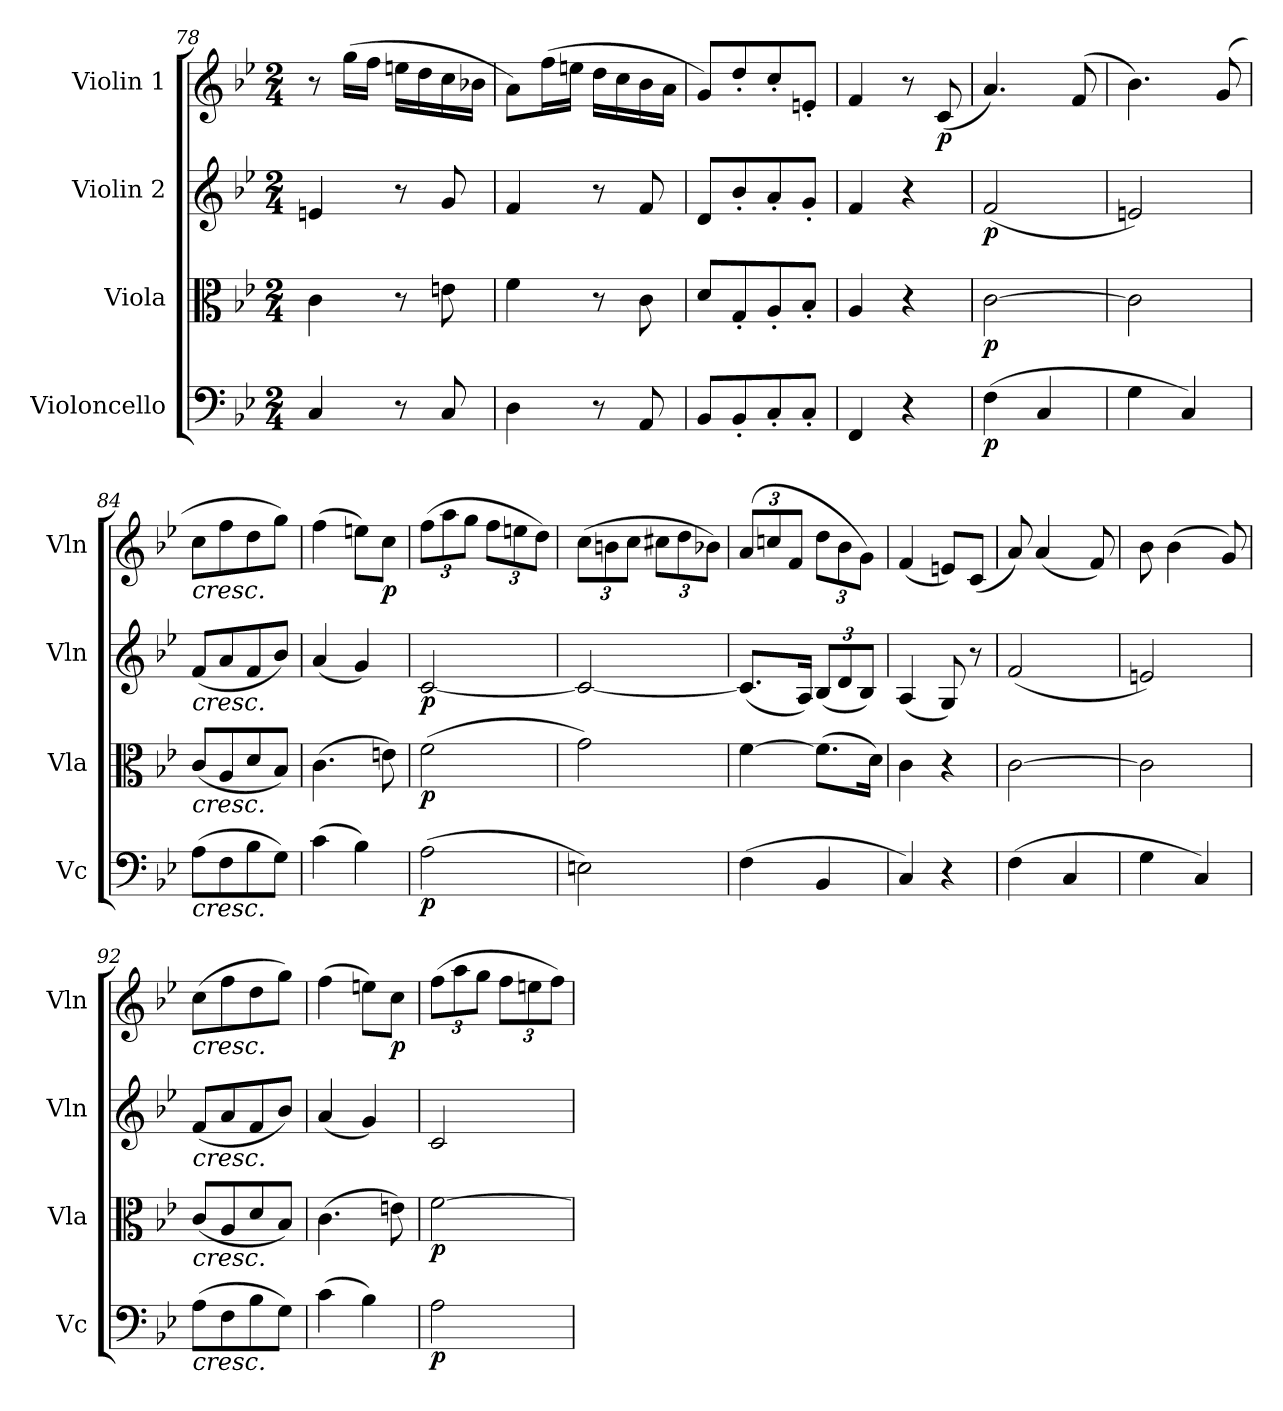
**kern	**dynam	**kern	**dynam	**kern	**dynam	**kern	**dynam
*part4	*part4	*part3	*part3	*part2	*part2	*part1	*part1
*staff4	*staff4	*staff3	*staff3	*staff2	*staff2	*staff1	*staff1
*I"Violoncello	*	*I"Viola	*	*I"Violin 2	*	*I"Violin 1	*
*I'Vc	*	*I'Vla	*	*I'Vln	*	*I'Vln	*
!!LO:LB:g=z
*clefF4	*	*clefC3	*	*clefG2	*	*clefG2	*
*k[b-e-]	*	*k[b-e-]	*	*k[b-e-]	*	*k[b-e-]	*
*M2/4	*	*M2/4	*	*M2/4	*	*M2/4	*
=78	=78	=78	=78	=78	=78	=78	=78
4C/	.	4c\	.	4en/	.	8r	.
.	.	.	.	.	.	(16gg\LL	.
.	.	.	.	.	.	16ff\JJ	.
8r	.	8r	.	8r	.	16een\LL	.
.	.	.	.	.	.	16dd\	.
8C/	.	8en\	.	8g/	.	16cc\	.
.	.	.	.	.	.	16b-X\JJ	.
=79	=79	=79	=79	=79	=79	=79	=79
4D\	.	4f\	.	4f/	.	8a\L)	.
.	.	.	.	.	.	(16ff\L	.
.	.	.	.	.	.	16een\JJ	.
8r	.	8r	.	8r	.	16dd\LL	.
.	.	.	.	.	.	16cc\	.
8AA/	.	8c\	.	8f/	.	16b-\	.
.	.	.	.	.	.	16a\JJ	.
!!LO:LB:g=z
=80	=80	=80	=80	=80	=80	=80	=80
8BB-/L	.	8d/L	.	8d/L	.	8g/L)	.
8BB-'/	.	8G'/	.	8b-'/	.	8dd'/	.
8C'/	.	8A'/	.	8a'/	.	8cc'/	.
8C'/J	.	8B-'/J	.	8g'/J	.	8en'/J	.
=81	=81	=81	=81	=81	=81	=81	=81
4FF/	.	4A/	.	4f/	.	4f/	.
4r	.	4r	.	4r	.	8r	.
!	!	!	!	!	!	!	!LO:DY:b
.	.	.	.	.	.	(8c/	p
=82	=82	=82	=82	=82	=82	=82	=82
!	!LO:DY:b	!	!LO:DY:b	!	!LO:DY:b	!	!
(4F\	p	[2c\	p	(2f/	p	4.a/)	.
4C/	.	.	.	.	.	.	.
.	.	.	.	.	.	(8f/	.
=83	=83	=83	=83	=83	=83	=83	=83
4G\	.	2c\]	.	2en/)	.	4.b-\)	.
4C/)	.	.	.	.	.	.	.
.	.	.	.	.	.	(8g/	.
=84	=84	=84	=84	=84	=84	=84	=84
!	!	!	!	!	!	!LO:TX:b:i:t=cresc.	!
!	!	!	!	!LO:TX:b:i:t=cresc.	!	!	!
!	!	!LO:TX:b:i:t=cresc.	!	!	!	!	!
!LO:TX:b:i:t=cresc.	!	!	!	!	!	!	!
(8A\L	.	(8c/L	.	(8f/L	.	8cc\L	.
8F\	.	8A/	.	8a/	.	8ff\	.
8B-\	.	8d/	.	8f/	.	8dd\	.
8G\J)	.	8B-/J)	.	8b-/J)	.	8gg\J)	.
=85	=85	=85	=85	=85	=85	=85	=85
(4c\	.	(4.c\	.	(4a/	.	(4ff\	.
4B-\)	.	.	.	4g/)	.	8een\L)	.
!	!	!	!	!	!	!	!LO:DY:b
.	.	8en\)	.	.	.	8cc\J	p
=86	=86	=86	=86	=86	=86	=86	=86
*	*	*	*	*	*	*Xbrackettup	*
!	!LO:DY:b	!	!LO:DY:b	!	!LO:DY:b	!	!
(2A\	p	(2f\	p	[2c/	p	(12ff\L	.
.	.	.	.	.	.	12aa\	.
.	.	.	.	.	.	12gg\J	.
.	.	.	.	.	.	12ff\L	.
.	.	.	.	.	.	12een\	.
.	.	.	.	.	.	12dd\J)	.
=87	=87	=87	=87	=87	=87	=87	=87
2En\)	.	2g\)	.	2c/_	.	(12cc\L	.
.	.	.	.	.	.	12bn\	.
.	.	.	.	.	.	12cc\J	.
.	.	.	.	.	.	12cc#X\L	.
.	.	.	.	.	.	12dd\	.
.	.	.	.	.	.	12b-X\J)	.
=88	=88	=88	=88	=88	=88	=88	=88
(4F\	.	[4f\	.	(8.c/L]	.	(12a/L	.
.	.	.	.	.	.	12ccn/	.
.	.	.	.	.	.	12f/J	.
.	.	.	.	16A/Jk)	.	.	.
*	*	*	*	*Xbrackettup	*	*	*
4BB-/	.	(8.f\L]	.	(12B-/L	.	12dd\L	.
.	.	.	.	12d/	.	12b-\	.
.	.	.	.	12B-/J)	.	12g\J)	.
.	.	16d\Jk)	.	.	.	.	.
=89	=89	=89	=89	=89	=89	=89	=89
4C/)	.	4c\	.	(4A/	.	(4f/	.
4r	.	4r	.	8G/)	.	8en/L)	.
.	.	.	.	8r	.	(8c/J	.
=90	=90	=90	=90	=90	=90	=90	=90
(4F\	.	[2c\	.	(2f/	.	8a/)	.
.	.	.	.	.	.	(4a/	.
4C/	.	.	.	.	.	.	.
.	.	.	.	.	.	8f/)	.
!!LO:LB:g=z
=91	=91	=91	=91	=91	=91	=91	=91
4G\	.	2c\]	.	2en/)	.	8b-\	.
.	.	.	.	.	.	(4b-\	.
4C/)	.	.	.	.	.	.	.
.	.	.	.	.	.	8g/)	.
=92	=92	=92	=92	=92	=92	=92	=92
!	!	!	!	!	!	!LO:TX:b:i:t=cresc.	!
!	!	!	!	!LO:TX:b:i:t=cresc.	!	!	!
!	!	!LO:TX:b:i:t=cresc.	!	!	!	!	!
!LO:TX:b:i:t=cresc.	!	!	!	!	!	!	!
(8A\L	.	(8c/L	.	(8f/L	.	(8cc\L	.
8F\	.	8A/	.	8a/	.	8ff\	.
8B-\	.	8d/	.	8f/	.	8dd\	.
8G\J)	.	8B-/J)	.	8b-/J)	.	8gg\J)	.
=93	=93	=93	=93	=93	=93	=93	=93
(4c\	.	(4.c\	.	(4a/	.	(4ff\	.
4B-\)	.	.	.	4g/)	.	8een\L)	.
!	!	!	!	!	!	!	!LO:DY:b
.	.	8en\)	.	.	.	8cc\J	p
!!LO:LB:g=z
=94	=94	=94	=94	=94	=94	=94	=94
!	!LO:DY:b	!	!LO:DY:b	!	!	!	!
2A\	p	[2f\	p	2c/	.	(12ff\L	.
.	.	.	.	.	.	12aa\	.
.	.	.	.	.	.	12gg\J	.
.	.	.	.	.	.	12ff\L	.
.	.	.	.	.	.	12een\	.
.	.	.	.	.	.	12ff\J)	.
=	=	=	=	=	=	=	=
*-	*-	*-	*-	*-	*-	*-	*-
